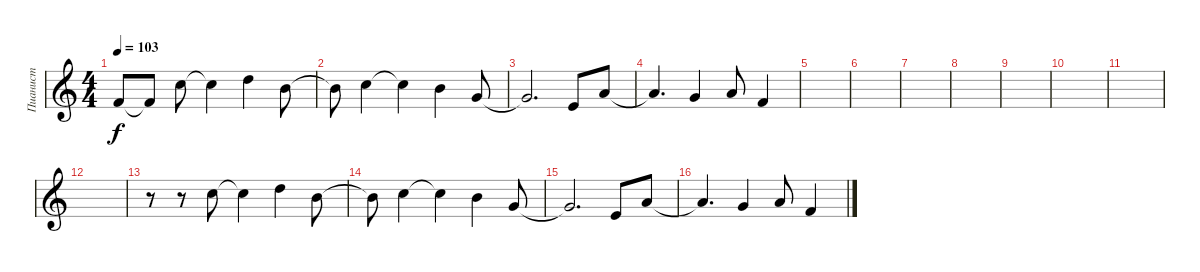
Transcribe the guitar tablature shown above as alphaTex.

\track ("Пианист" "Пианист") {instrument fx7echoes}
\staff {score}
\tuning (E4 B3 G3 D3 A2 D2) {hide}
\ts (4 4)
\tempo 103
\clef g2
\ks c
15.4{t}.8{dy f} 15.4{t}.8 13.2.8 13.2{t}.4 15.2.4 12.2.8 |
12.2{t}.8 13.2.4 13.2{t}.4 12.2.4 12.3.8 |
12.3{t}.2{d} 14.4.8 14.3.8 |
14.3{t}.4{d} 12.3.4 14.3.8 15.4.4 |
|
|
|
|
|
|
|
|
r.8 r.8 13.2.8 13.2{t}.4 15.2.4 12.2.8 |
12.2{t}.8 13.2.4 13.2{t}.4 12.2.4 12.3.8 |
12.3{t}.2{d} 14.4.8 14.3.8 |
14.3{t}.4{d} 12.3.4 14.3.8 15.4.4
